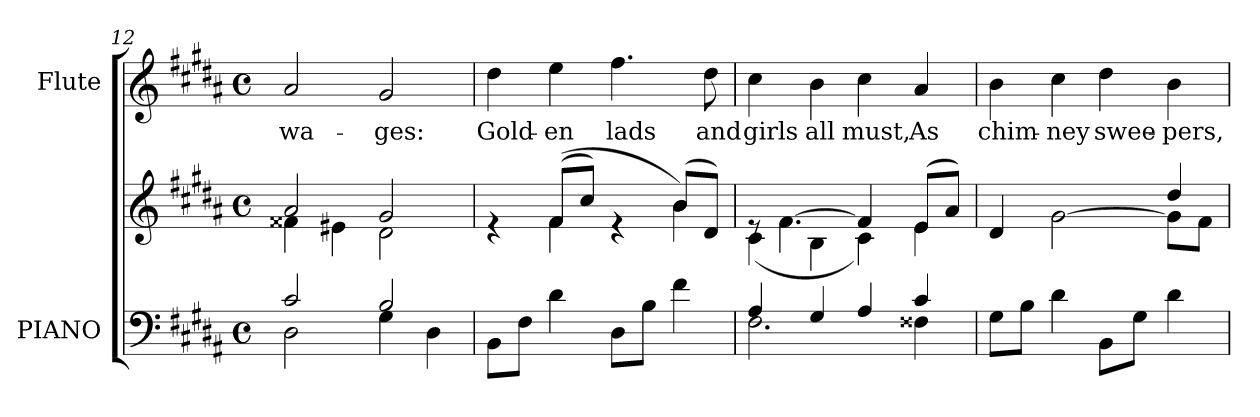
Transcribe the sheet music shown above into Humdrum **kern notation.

**kern	**kern	**kern	**text
*part2	*part2	*part1	*part1
*staff3	*staff2	*staff1	*staff1
*I"PIANO	*	*I"Flute	*
*I'Pno	*	*I'Fl.	*
*clefF4	*clefG2	*clefG2	*
*k[f#c#g#d#a#]	*k[f#c#g#d#a#]	*k[f#c#g#d#a#]	*
*M4/4	*M4/4	*M4/4	*
*met(c)	*met(c)	*met(c)	*
=12	=12	=12	=12
*^	*^	*	*
!	!	!	!	!	!LO:LY:b
2c#/	2D#\	2a#/	4f##X\	2a#/	wa-
.	.	.	4e#X\	.	.
!	!	!	!	!	!LO:LY:b
2B/	4G#\	2g#/	2d#\	2g#/	-ges:
.	4D#\	.	.	.	.
!!LO:LB:g=z
=13	=13	=13	=13	=13	=13
!	!	!	!	!	!LO:LY:b
*v	*v	*	*	*	*
8BB\L	4re	4ryy	4dd#\	Gold-
8F#\J	.	.	.	.
!	!	!	!	!LO:LY:b
4d#\	((8f#/L	4f#\	4ee\	-en
.	8cc#/J)	.	.	.
!	!	!	!	!LO:LY:b
8D#\L	4re	4ryy	4.ff#\	lads
8B\J	.	.	.	.
!	!LO:N:head=solid	!	!	!
4f#\	(8b/L)	4b\	.	.
!	!	!	!	!LO:LY:b
.	8d#/J)	.	8dd#\	and
=14	=14	=14	=14	=14
*^	*	*	*	*
!	!	!	!	!	!LO:LY:b
4A#/	2.F#\	8re	(4c#\	4cc#\	girls
.	.	[4.f#\	.	.	.
!	!	!	!	!	!LO:LY:b
4G#/	.	.	4B\	4b\	all
!	!	!	!	!	!LO:LY:b
4A#/	.	4f#/]	4c#\)	4cc#\	must,
!	!	!	!	!	!LO:LY:b
4c#/	4F##X\	(8e/L	4e\	4a#/	As
.	.	8a#/J)	.	.	.
*v	*v	*	*	*	*
=15	=15	=15	=15	=15
!	!	!	!	!LO:LY:b
8G#\L	4d#/	2.ryy	4b\	chim-
8B\J	.	.	.	.
!	!	!	!	!LO:LY:b
4d#\	[2g#\	.	4cc#\	-ney
!	!	!	!	!LO:LY:b
8BB\L	.	.	4dd#\	swee-
8G#\J	.	.	.	.
!	!	!	!	!LO:LY:b
4d#\	4dd#/	8g#\L]	4b\	-pers,
.	.	8f#\J	.	.
*	*v	*v	*	*
=	=	=	=
*-	*-	*-	*-
